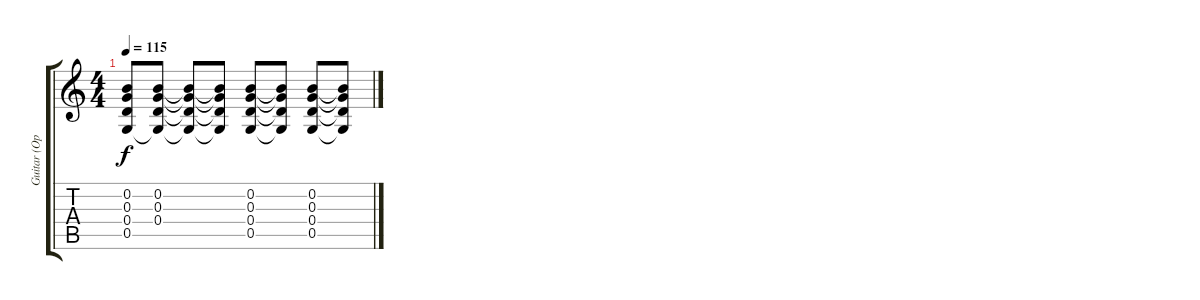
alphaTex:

\track ("Guitar (Open G)" "Guitar (Op") {instrument distortionguitar}
\staff {score tabs}
\tuning (D4 B3 G3 D3 G2 D2) {hide}
\ts (4 4)
\tempo 115
\clef g2
\ks c
(0.2 0.3 0.4 0.5).8{dy f} (0.2 0.3 0.4 0.5{t}).8 (0.2{t} 0.3{t} 0.4{t} 0.5{t}).8 (0.2{t} 0.3{t} 0.4{t} 0.5{t}).8 (0.2 0.3 0.4 0.5).8 (0.2{t} 0.3{t} 0.4{t} 0.5{t}).8 (0.2 0.3 0.4 0.5).8 (0.2{t} 0.3{t} 0.4{t} 0.5{t}).8
